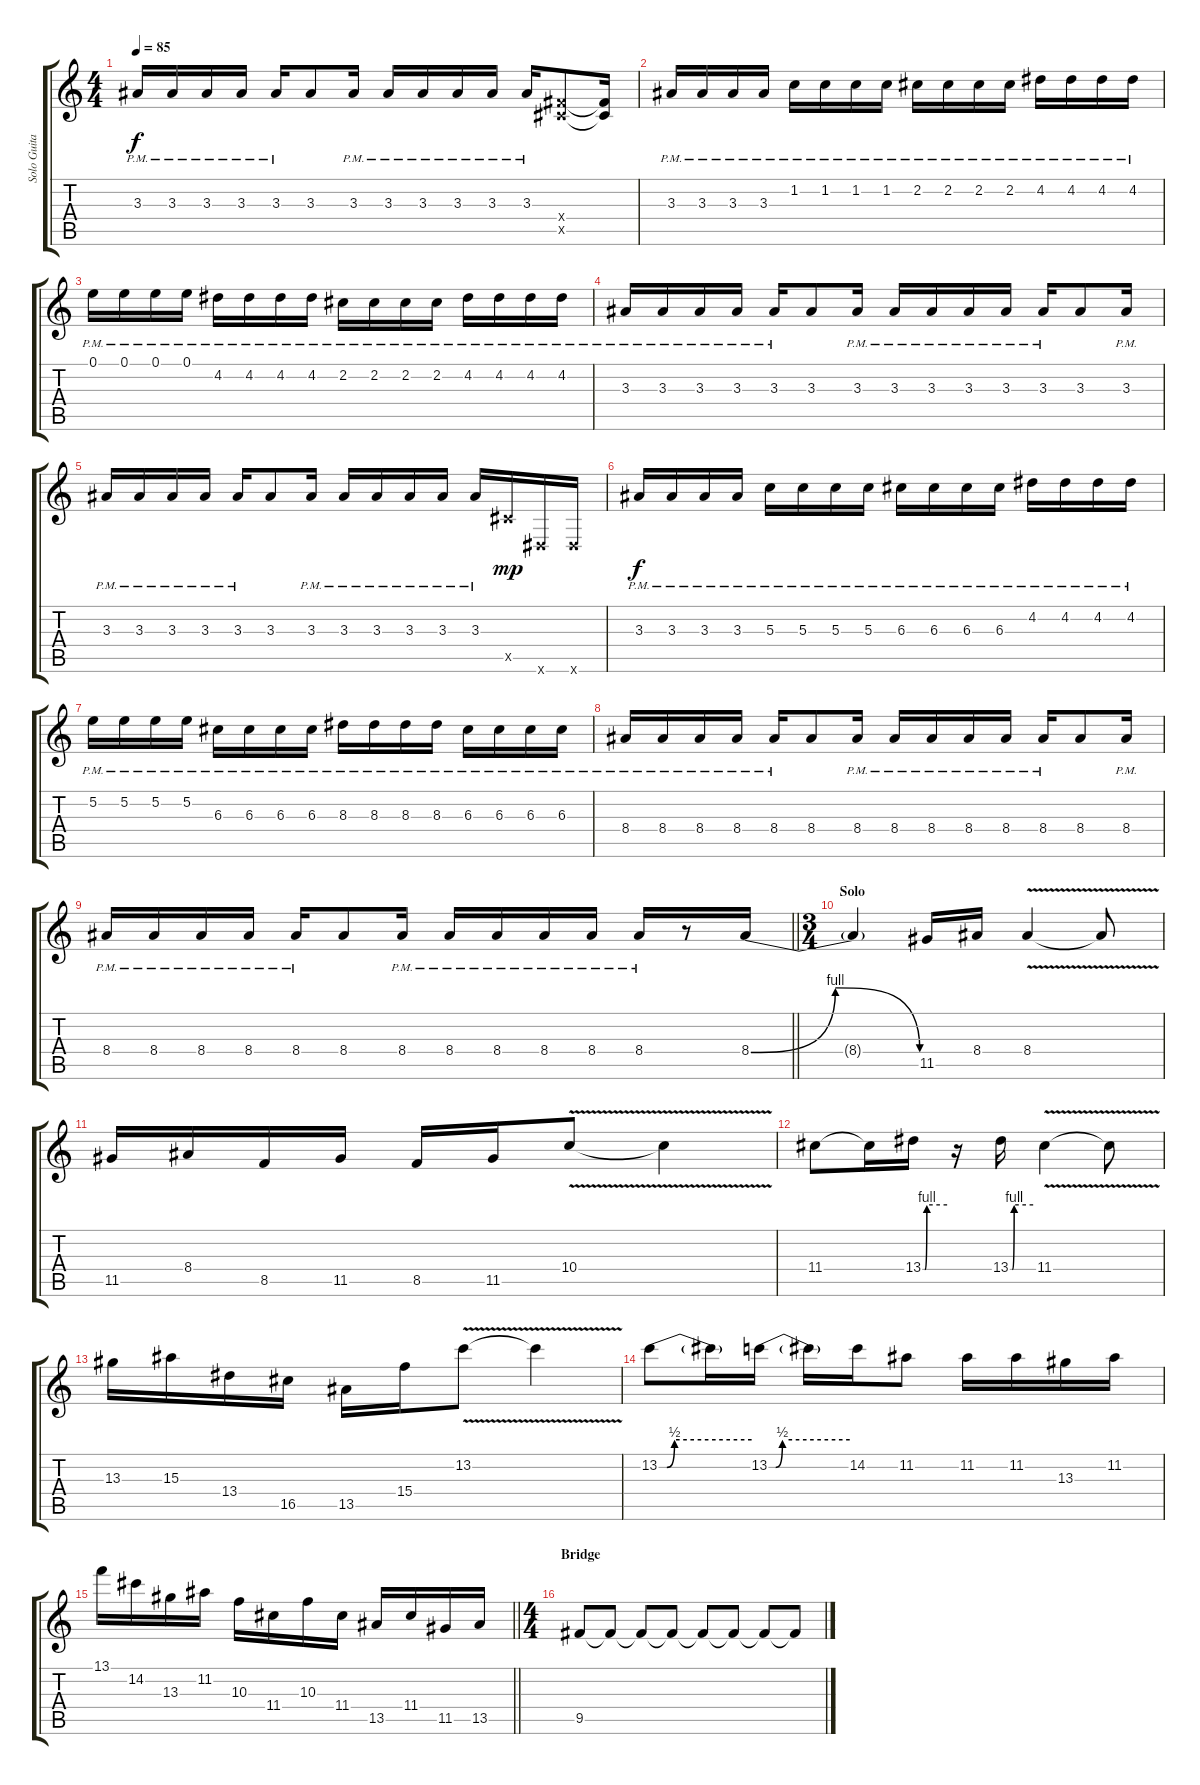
\track ("Solo Guitar" "Solo Guita") {instrument overdrivenguitar}
\staff {score tabs}
\tuning (E4 B3 G3 D3 A2 D2) {hide}
\ts (4 4)
\tempo 85
\clef g2
\ks c
3.3{pm}.16{dy f} 3.3{pm}.16 3.3{pm}.16 3.3{pm}.16 3.3{pm}.16 3.3.8 3.3{pm}.16 3.3{pm}.16 3.3{pm}.16 3.3{pm}.16 3.3{pm}.16 3.3{pm}.16 (4.4{x} 4.5{x}).8 (4.4{t} 4.5{t}).16 |
3.3{pm}.16{volume 16} 3.3{pm}.16 3.3{pm}.16 3.3{pm}.16 1.2{pm}.16 1.2{pm}.16 1.2{pm}.16 1.2{pm}.16 2.2{pm}.16 2.2{pm}.16 2.2{pm}.16 2.2{pm}.16 4.2{pm}.16 4.2{pm}.16 4.2{pm}.16 4.2{pm}.16 |
0.1{pm}.16 0.1{pm}.16 0.1{pm}.16 0.1{pm}.16 4.2{pm}.16 4.2{pm}.16 4.2{pm}.16 4.2{pm}.16 2.2{pm}.16 2.2{pm}.16 2.2{pm}.16 2.2{pm}.16 4.2{pm}.16 4.2{pm}.16 4.2{pm}.16 4.2{pm}.16 |
3.3{pm}.16 3.3{pm}.16 3.3{pm}.16 3.3{pm}.16 3.3{pm}.16 3.3.8 3.3{pm}.16 3.3{pm}.16 3.3{pm}.16 3.3{pm}.16 3.3{pm}.16 3.3{pm}.16 3.3.8 3.3{pm}.16 |
3.3{pm}.16 3.3{pm}.16 3.3{pm}.16 3.3{pm}.16 3.3{pm}.16 3.3.8 3.3{pm}.16 3.3{pm}.16 3.3{pm}.16 3.3{pm}.16 3.3{pm}.16 3.3{pm}.16 4.5{x}.16{dy mp} 1.6{x}.16 1.6{x}.16 |
3.3{pm}.16{dy f volume 16} 3.3{pm}.16 3.3{pm}.16 3.3{pm}.16 5.3{pm}.16 5.3{pm}.16 5.3{pm}.16 5.3{pm}.16 6.3{pm}.16 6.3{pm}.16 6.3{pm}.16 6.3{pm}.16 4.2{pm}.16 4.2{pm}.16 4.2{pm}.16 4.2{pm}.16 |
5.2{pm}.16 5.2{pm}.16 5.2{pm}.16 5.2{pm}.16 6.3{pm}.16 6.3{pm}.16 6.3{pm}.16 6.3{pm}.16 8.3{pm}.16 8.3{pm}.16 8.3{pm}.16 8.3{pm}.16 6.3{pm}.16 6.3{pm}.16 6.3{pm}.16 6.3{pm}.16 |
8.4{pm}.16 8.4{pm}.16 8.4{pm}.16 8.4{pm}.16 8.4{pm}.16 8.4.8 8.4{pm}.16 8.4{pm}.16 8.4{pm}.16 8.4{pm}.16 8.4{pm}.16 8.4{pm}.16 8.4.8 8.4{pm}.16 |
\barLineRight lightlight
8.4{pm}.16 8.4{pm}.16 8.4{pm}.16 8.4{pm}.16 8.4{pm}.16 8.4.8 8.4{pm}.16 8.4{pm}.16 8.4{pm}.16 8.4{pm}.16 8.4{pm}.16 8.4{pm}.16 r.8 8.4{be (bendrelease 0 0 10 4 30 4 60 0)}.16 |
\ts (3 4)
\section ("" "Solo")
8.4{t}.4 11.5.16 8.4.16 8.4{v}.4 8.4{t}.8 |
11.5.16 8.4.16 8.5.16 11.5.16 8.5.16 11.5.16 10.4{v}.8 10.4{t}.4 |
11.4.8 11.4{t}.16 13.4{be (custom 0 0 5 0 10 4 60 4)}.16 r.16 13.4{be (custom 0 0 5 0 10 4 60 4)}.16 11.4{v}.4 11.4{t}.8 |
13.3.16 15.3.16 13.4.16 16.5.16 13.5.16 15.4.16 13.2{v}.8 13.2{t}.4 |
13.2{be (custom 0 0 5 0 10 2 60 2)}.8 13.2{t}.16 13.2{be (custom 0 0 5 0 10 2 60 2)}.16 13.2{t}.16 14.2.16 11.2.8 11.2.16 11.2.16 13.3.16 11.2.16 |
\barLineRight lightlight
13.1.16 14.2.16 13.3.16 11.2.16 10.3.16 11.4.16 10.3.16 11.4.16 13.5.16 11.4.16 11.5.16 13.5.16 |
\ts (4 4)
\section ("" "Bridge")
9.5.8 9.5{t}.8{volume 11} 9.5{t}.8{volume 9} 9.5{t}.8{volume 7} 9.5{t}.8{volume 5} 9.5{t}.8{volume 3} 9.5{t}.8{volume 2} 9.5{t}.8{volume 0}
